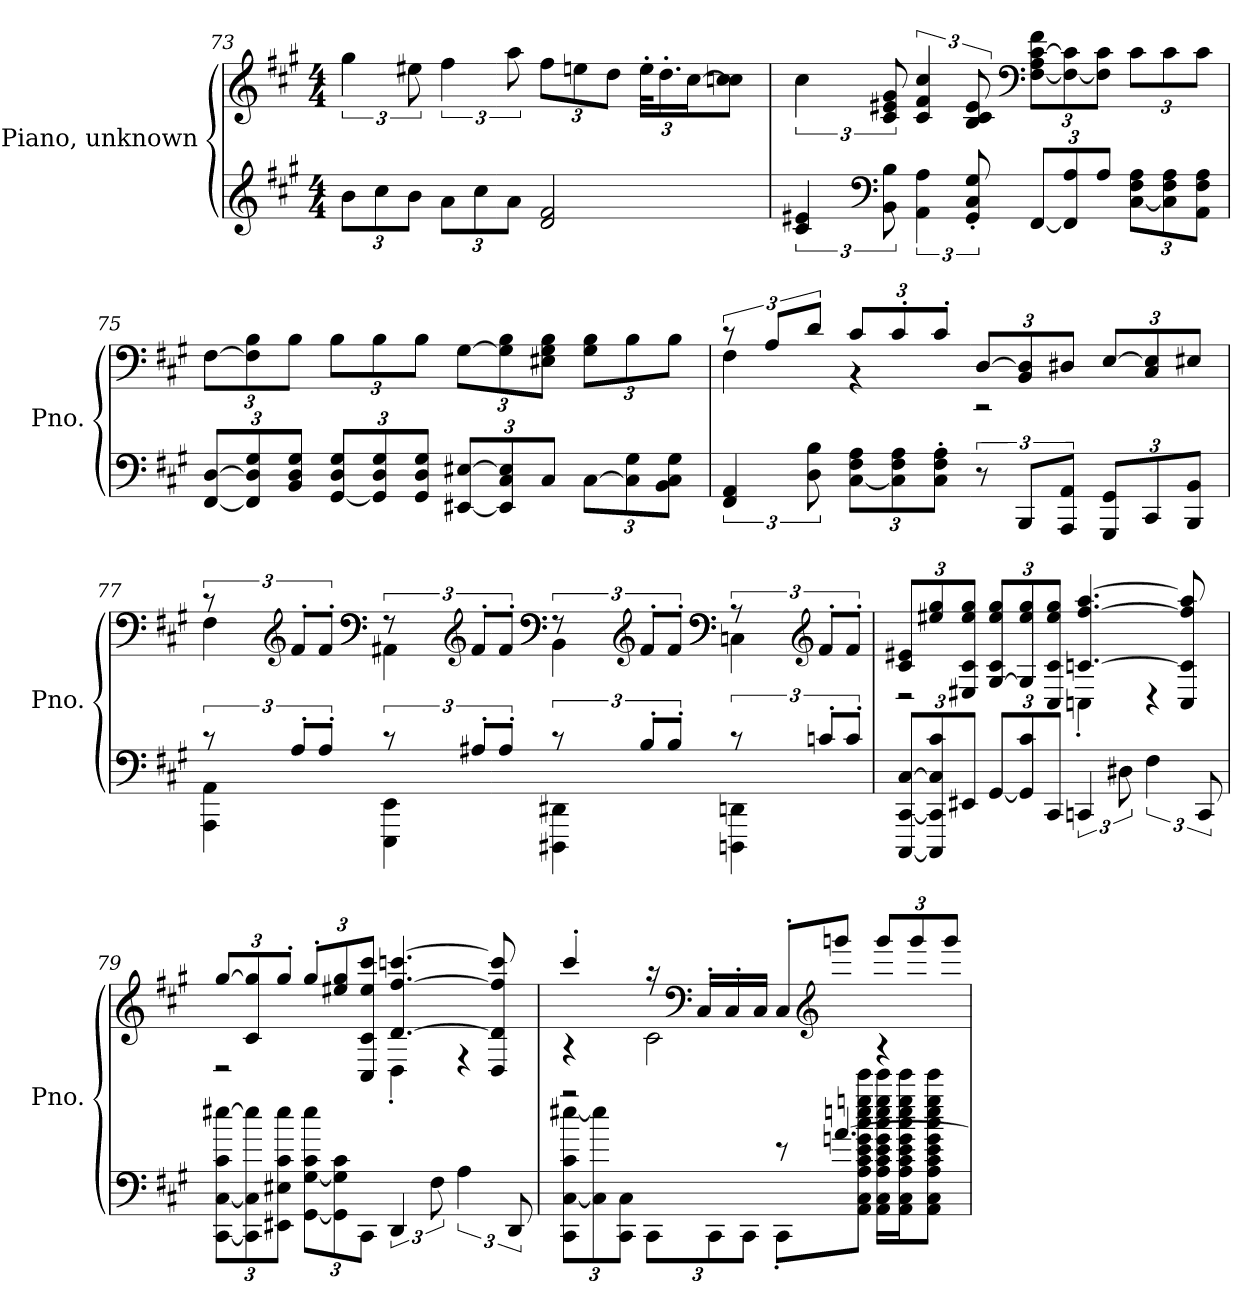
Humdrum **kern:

**kern	**kern
*part1	*part1
*staff2	*staff1
*I"Piano, unknown	*
*I'Pno.	*
!!LO:LB:g=z
*clefG2	*clefG2
*k[f#c#g#]	*k[f#c#g#]
*M4/4	*M4/4
*Xbrackettup	*
=73	=73
12b\L	6gg#\
12cc#\	.
12b\J	12ee#X\
12a\L	6ff#\
12cc#\	.
12a\J	12aa\
*	*Xbrackettup
2d/ 2f#/	12ff#\L
.	12een\
.	12dd\J
.	48ee'\KLL
.	24.dd'\
.	[24cc#\J
.	8ccn\ 8cc#\]J
=74	=74
*brackettup	*brackettup
6c#/ 6e#X/	6cc#\
*clefF4	*
12BB\ 12B\	12c#/ 12e#X/ 12g#/
6AA\ 6A\	6c#/ 6f#/ 6cc#/
12GG#/' 12C#/' 12G#/'	12B/ 12c#/ 12e#/
*	*clefF4
*Xbrackettup	*Xbrackettup
[12FF#/L	[12F#\ 12A\ [12c#\ 12f#\L
12FF#/] 12A/	12F#\_ 12c#\]
12A/J	12F#\] 12c#\J
[12C#\ 12F#\ 12A\L	12c#\L
12C#\] 12F#\ 12A\	12c#\
12AA\ 12F#\ 12A\J	12c#\J
!!LO:LB:g=z
=75	=75
[12FF#/ [12D/L	[12F#\L
12FF#/] 12D/] 12G#/	12F#\] 12B\
12BB/ 12D/ 12G#/J	12B\J
[12GG#/ 12D/ 12G#/L	12B\L
12GG#/] 12D/ 12G#/	12B\
12GG#/ 12D/ 12G#/J	12B\J
[12EE#X/ [12E#X/L	[12G#\L
12EE#/] 12C#/ 12E#/]	12G#\] 12B\
12C#/J	12E#X\ 12G#\ 12B\J
[12C#\L	12G#\ 12B\L
12C#\] 12G#\	12B\
12BB\ 12C#\ 12G#\J	12B\J
=76	=76
*brackettup	*brackettup
*	*^
6FF#/ 6AA/	12r	4F#\
.	12A/L	.
12D\ 12B\	12d/J	.
*Xbrackettup	*Xbrackettup	*
[12C#\ 12F#\ 12A\L	12c#/L	4r
12C#\] 12F#\ 12A\	12c#'/	.
12C#\' 12F#\' 12A\'J	12c#'/J	.
*brackettup	*	*
12r	[12D/L	2r
12BBB/L	12BB/ 12D/]	.
12AAA/ 12AA/J	12D#X/J	.
*Xbrackettup	*	*
12GGG#/ 12GG#/L	[12E/L	.
12CC#/	12C#/ 12E/]	.
12BBB/ 12BB/J	12E#X/J	.
!!LO:LB:g=z	!!
=77	=77	=77
*brackettup	*brackettup	*
*^	*	*
12r	4AAA\ 4AA\	12r	4F#\
*	*	*clefG2	*
12A'/L	.	12f#'/L	.
12A'/J	.	12f#'/J	.
*	*	*clefF4	*
12r	4EEE\ 4EE\	12r	4AA#X\
*	*	*clefG2	*
12A#X'/L	.	12f#'/L	.
12A#'/J	.	12f#'/J	.
*	*	*clefF4	*
12r	4DDD#X\ 4DD#X\	12r	4BB\
*	*	*clefG2	*
12B'/L	.	12f#'/L	.
12B'/J	.	12f#'/J	.
*	*	*clefF4	*
12r	4DDDn\ 4DDn\	12r	4Cn\
*	*	*clefG2	*
12cn'/L	.	12f#'/L	.
12c'/J	.	12f#'/J	.
*v	*v	*	*
=78	=78	=78
*Xbrackettup	*Xbrackettup	*
[12CCC#/ [12CC#/ [12C#/L	12c#/ 12e#X/L	2r
12CCC#/] 12CC#/] 12C#/] 12c#/	12ee#X/ 12gg#/	.
12EE#X/J	12E#X/ 12c#/ 12ee#/ 12gg#/J	.
[12GG#/L	[12G#/ 12c#/ 12ee#/ 12gg#/L	.
12GG#/] 12c#/	12G#/] 12ee#/ 12gg#/	.
12CC#/J	12C#/ 12c#/ 12ee#/ 12gg#/J	.
*brackettup	*	*
6CCn/	[4.cn/ [4.ff#/ [4.aa/	4Cn'\
12D#X\	.	.
6F#\	.	4r
.	8C/ 8c/] 8ff#/] 8aa/]	.
12CC/	.	.
!!LO:LB:g=z	!!
=79	=79	=79
*Xbrackettup	*	*
[12CC#\ [12C#\ 12c#\ [12ee#X\L	[12gg#/L	2r
12CC#\] 12C#\] 12ee#\]	12c#/ 12gg#/]	.
12EE#X\ 12E#X\ 12c#\ 12ee#\J	12gg#'/J	.
[12GG#\ [12G#\ 12c#\ 12ee#\L	12gg#'/L	.
12GG#\] 12G#\] 12c#\	12ee#X/ 12gg#/	.
12CC#\J	12C#/ 12c#/ 12ee#/ 12ccc#/J	.
*brackettup	*	*
6DD/	[4.d/ [4.ff#/ [4.cccn/	4D'\
12F#\	.	.
6A\	.	4r
.	8D/ 8d/] 8ff#/] 8ccc/]	.
12DD/	.	.
=80	=80	=80
*^	*	*
*	*Xbrackettup	*	*
2r	12CC#\ [12C#\ 12c#\ [12ee#X\L	4ccc#'/	4r
.	12C#\] 12ee#\]	.	.
.	12CC#\ 12C#\J	.	.
.	12CC#\L	16r	2c#\
*	*	*clefF4	*
.	.	16C#'/LL	.
.	12CC#\	.	.
.	.	16C#'/	.
.	12CC#\J	.	.
.	.	16C#/JJ	.
8r	8CC#'\L	8C#'/L	.
*	*	*clefG2	*
[4.a/	8AA\ 8C#\ 8A\ 8c#\ 8e\ 8gn\ 8cc#\ 8een\ 8ggn\ 8eee\J	8gggn/J	.
.	16AA\ 16C#\ 16A\ 16c#\ 16e\ 16g\ 16cc#\ 16ee\ 16gg\ 16eee\LL	12ggg/L	4r
.	16AA\ 16C#\ 16A\ 16c#\ 16e\ 16g\ 16cc#\ 16ee\ 16gg\ 16eee\J	.	.
.	.	12ggg/	.
.	8AA\ 8C#\ 8A\ 8c#\ 8e\ 8g\ 8cc#\ 8ee\ 8gg\ 8eee\J	.	.
.	.	12ggg/J	.
*v	*v	*	*
*	*v	*v
=	=
*-	*-
